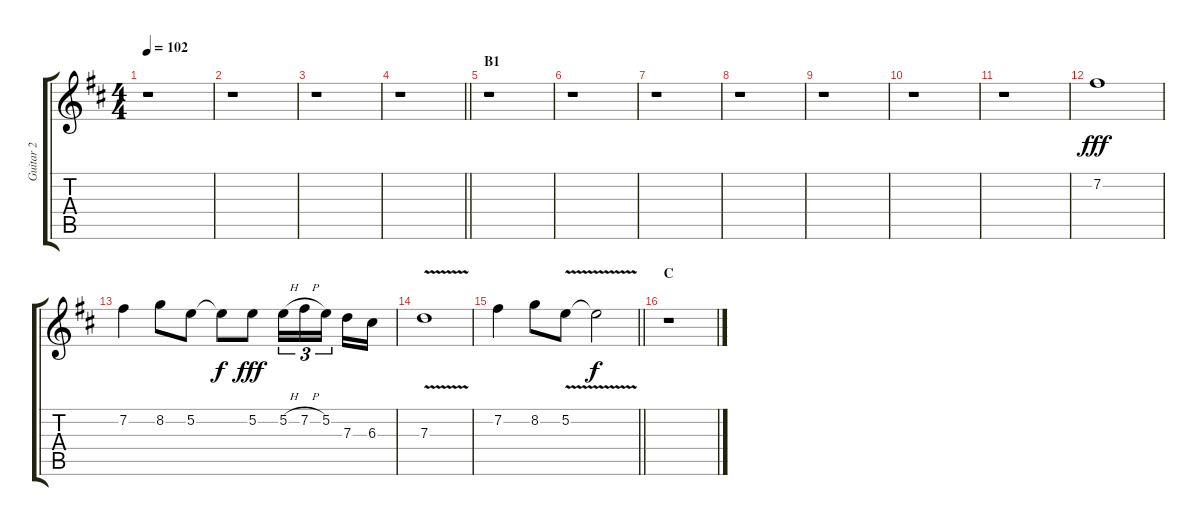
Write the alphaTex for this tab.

\track ("Guitar 2" "Guitar 2") {instrument distortionguitar}
\staff {score tabs}
\tuning (E4 B3 G3 D3 A2 E2) {hide}
\ts (4 4)
\tempo 102
\clef g2
\ks d
r.1{dy fff} |
r.1 |
r.1 |
\barLineRight lightlight
r.1 |
\section ("" "B1")
r.1 |
r.1 |
r.1 |
r.1 |
r.1 |
r.1 |
r.1 |
7.2.1 |
7.2.4 8.2.8 5.2.8 5.2{t}.8{dy f} 5.2.8{dy fff} 5.2{h}.16{tu (3 2)} 7.2{h}.16{tu (3 2)} 5.2.16{tu (3 2)} 7.3.16 6.3.16 |
7.3{v}.1 |
\barLineRight lightlight
7.2.4 8.2.8 5.2{v}.8 5.2{t}.2{dy f} |
\section ("" "C")
r.1
